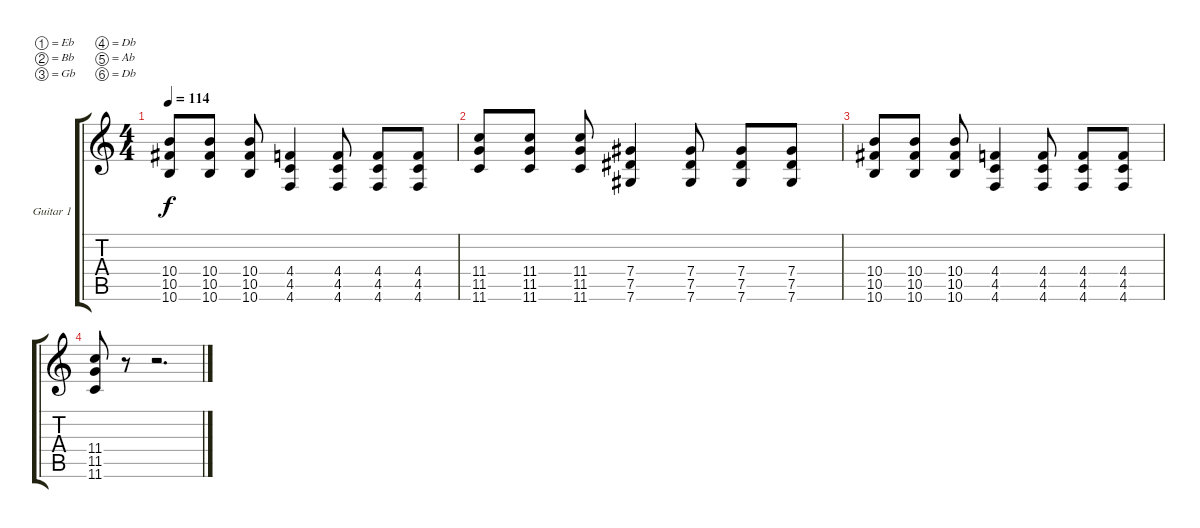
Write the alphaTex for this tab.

\bracketExtendMode groupsimilarinstruments
\firstSystemTrackNameOrientation horizontal
\otherSystemsTrackNameOrientation horizontal
\track ("Guitar 1" "Guitar 1") {instrument overdrivenguitar}
\staff {score tabs}
\tuning (Eb4 Bb3 Gb3 Db3 Ab2 Db2)
\ts (4 4)
\tempo 114
\clef g2
\ks c
(10.4 10.5 10.6).8{dy f} (10.4 10.5 10.6).8 (10.4 10.5 10.6).8 (4.4 4.5 4.6).4 (4.4 4.5 4.6).8 (4.4 4.5 4.6).8 (4.4 4.5 4.6).8 |
(11.4 11.5 11.6).8 (11.4 11.5 11.6).8 (11.4 11.5 11.6).8 (7.4 7.5 7.6).4 (7.4 7.5 7.6).8 (7.4 7.5 7.6).8 (7.4 7.5 7.6).8 |
(10.4 10.5 10.6).8 (10.4 10.5 10.6).8 (10.4 10.5 10.6).8 (4.4 4.5 4.6).4 (4.4 4.5 4.6).8 (4.4 4.5 4.6).8 (4.4 4.5 4.6).8 |
(11.4 11.5 11.6).8 r.8 r.2{d}
